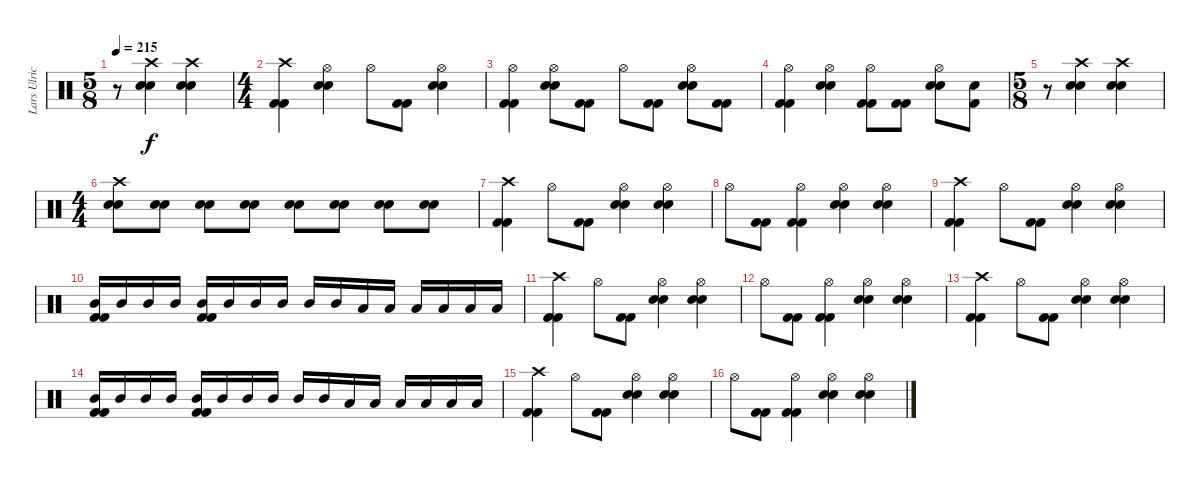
\track ("Lars Ulrich" "Lars Ulric") {instrument percussion}
\staff {score}
\articulation defaults
\ts (5 8)
\tempo 215
\clef neutral
\ks c
r.8{dy f} ("Crash high (hit)" "Electric Snare (hit)" "Electric Snare (hit)").4 ("Crash high (hit)" "Electric Snare (hit)" "Electric Snare (hit)").4 |
\ts (4 4)
("Crash high (hit)" "Kick (hit) 2" "Kick (hit) 2").4 ("Hi-Hat (open)" "Electric Snare (hit)" "Electric Snare (hit)").4 "Hi-Hat (open)".8 ("Kick (hit) 2" "Kick (hit) 2").8 ("Hi-Hat (open)" "Electric Snare (hit)" "Electric Snare (hit)").4 |
("Hi-Hat (open)" "Kick (hit) 2" "Kick (hit) 2").4 ("Hi-Hat (open)" "Electric Snare (hit)" "Electric Snare (hit)").8 ("Kick (hit) 2" "Kick (hit) 2").8 "Hi-Hat (open)".8 ("Kick (hit) 2" "Kick (hit) 2").8 ("Hi-Hat (open)" "Electric Snare (hit)" "Electric Snare (hit)").8 ("Kick (hit) 2" "Kick (hit) 2").8 |
("Hi-Hat (open)" "Kick (hit) 2" "Kick (hit) 2").4 ("Hi-Hat (open)" "Electric Snare (hit)" "Electric Snare (hit)").4 ("Hi-Hat (open)" "Kick (hit) 2" "Kick (hit) 2").8 ("Kick (hit) 2" "Kick (hit) 2").8 ("Hi-Hat (open)" "Electric Snare (hit)" "Electric Snare (hit)").8 ("Kick (hit) 2" "Snare (hit)").8 |
\ts (5 8)
r.8 ("Crash high (hit)" "Electric Snare (hit)" "Electric Snare (hit)").4 ("Crash high (hit)" "Electric Snare (hit)" "Electric Snare (hit)").4 |
\ts (4 4)
("Crash high (hit)" "Electric Snare (hit)" "Electric Snare (hit)").8 ("Electric Snare (hit)" "Electric Snare (hit)").8 ("Electric Snare (hit)" "Electric Snare (hit)").8 ("Electric Snare (hit)" "Electric Snare (hit)").8 ("Electric Snare (hit)" "Electric Snare (hit)").8 ("Electric Snare (hit)" "Electric Snare (hit)").8 ("Electric Snare (hit)" "Electric Snare (hit)").8 ("Electric Snare (hit)" "Electric Snare (hit)").8 |
("Crash high (hit)" "Kick (hit) 2" "Kick (hit) 2").4 "Hi-Hat (open)".8 ("Kick (hit) 2" "Kick (hit) 2").8 ("Hi-Hat (open)" "Electric Snare (hit)" "Electric Snare (hit)").4 ("Hi-Hat (open)" "Electric Snare (hit)" "Electric Snare (hit)").4 |
"Hi-Hat (open)".8 ("Kick (hit) 2" "Kick (hit) 2").8 ("Hi-Hat (open)" "Kick (hit) 2" "Kick (hit) 2").4 ("Hi-Hat (open)" "Electric Snare (hit)" "Electric Snare (hit)").4 ("Hi-Hat (open)" "Electric Snare (hit)" "Electric Snare (hit)").4 |
("Crash high (hit)" "Kick (hit) 2" "Kick (hit) 2").4 "Hi-Hat (open)".8 ("Kick (hit) 2" "Kick (hit) 2").8 ("Hi-Hat (open)" "Electric Snare (hit)" "Electric Snare (hit)").4 ("Hi-Hat (open)" "Electric Snare (hit)" "Electric Snare (hit)").4 |
("Mid Tom (hit)" "Kick (hit) 2" "Kick (hit) 2").16 "Mid Tom (hit)".16 "Mid Tom (hit)".16 "Mid Tom (hit)".16 ("Mid Tom (hit)" "Kick (hit) 2" "Kick (hit) 2").16 "Mid Tom (hit)".16 "Mid Tom (hit)".16 "Mid Tom (hit)".16 "Mid Tom (hit)".16 "Mid Tom (hit)".16 "Low Tom (hit)".16 "Low Tom (hit)".16 "Low Tom (hit)".16 "Low Tom (hit)".16 "Low Tom (hit)".16 "Low Tom (hit)".16 |
("Crash high (hit)" "Kick (hit) 2" "Kick (hit) 2").4 "Hi-Hat (open)".8 ("Kick (hit) 2" "Kick (hit) 2").8 ("Hi-Hat (open)" "Electric Snare (hit)" "Electric Snare (hit)").4 ("Hi-Hat (open)" "Electric Snare (hit)" "Electric Snare (hit)").4 |
"Hi-Hat (open)".8 ("Kick (hit) 2" "Kick (hit) 2").8 ("Hi-Hat (open)" "Kick (hit) 2" "Kick (hit) 2").4 ("Hi-Hat (open)" "Electric Snare (hit)" "Electric Snare (hit)").4 ("Hi-Hat (open)" "Electric Snare (hit)" "Electric Snare (hit)").4 |
("Crash high (hit)" "Kick (hit) 2" "Kick (hit) 2").4 "Hi-Hat (open)".8 ("Kick (hit) 2" "Kick (hit) 2").8 ("Hi-Hat (open)" "Electric Snare (hit)" "Electric Snare (hit)").4 ("Hi-Hat (open)" "Electric Snare (hit)" "Electric Snare (hit)").4 |
("Mid Tom (hit)" "Kick (hit) 2" "Kick (hit) 2").16 "Mid Tom (hit)".16 "Mid Tom (hit)".16 "Mid Tom (hit)".16 ("Mid Tom (hit)" "Kick (hit) 2" "Kick (hit) 2").16 "Mid Tom (hit)".16 "Mid Tom (hit)".16 "Mid Tom (hit)".16 "Mid Tom (hit)".16 "Mid Tom (hit)".16 "Low Tom (hit)".16 "Low Tom (hit)".16 "Low Tom (hit)".16 "Low Tom (hit)".16 "Low Tom (hit)".16 "Low Tom (hit)".16 |
("Crash high (hit)" "Kick (hit) 2" "Kick (hit) 2").4 "Hi-Hat (open)".8 ("Kick (hit) 2" "Kick (hit) 2").8 ("Hi-Hat (open)" "Electric Snare (hit)" "Electric Snare (hit)").4 ("Hi-Hat (open)" "Electric Snare (hit)" "Electric Snare (hit)").4 |
"Hi-Hat (open)".8 ("Kick (hit) 2" "Kick (hit) 2").8 ("Hi-Hat (open)" "Kick (hit) 2" "Kick (hit) 2").4 ("Hi-Hat (open)" "Electric Snare (hit)" "Electric Snare (hit)").4 ("Hi-Hat (open)" "Electric Snare (hit)" "Electric Snare (hit)").4
